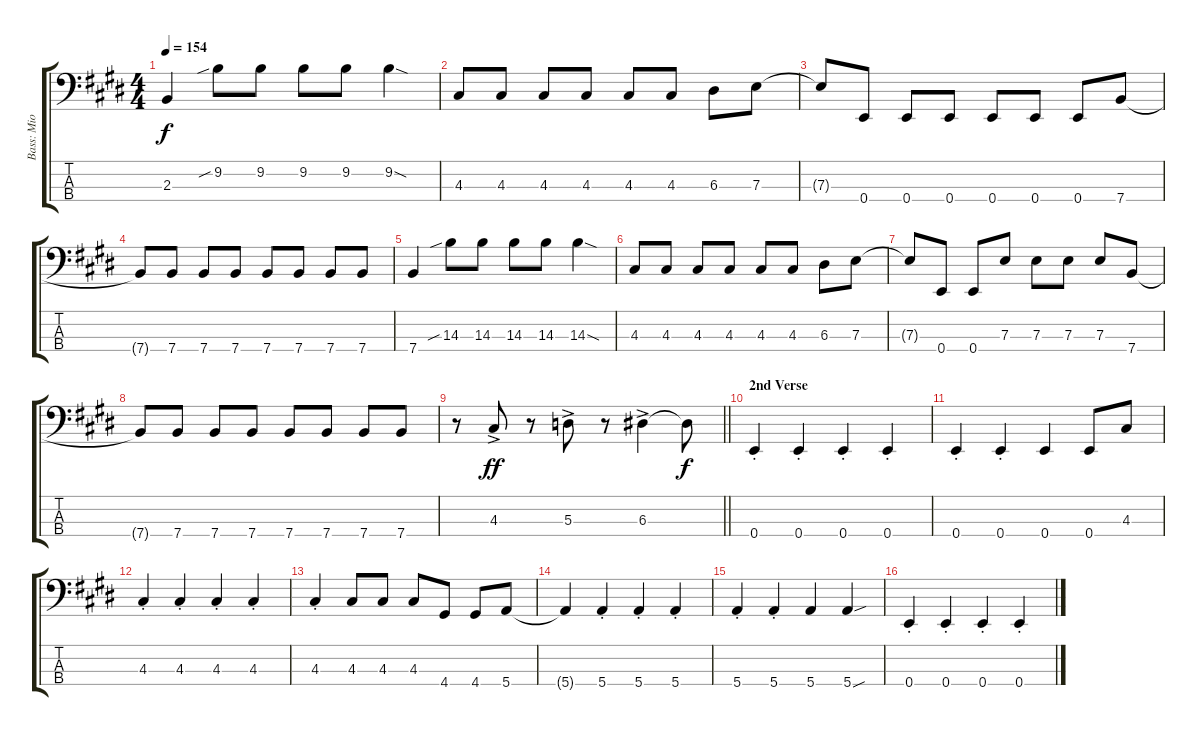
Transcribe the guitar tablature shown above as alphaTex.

\track ("Bass: Mio Akiyama" "Bass: Mio ") {instrument electricbassfinger}
\staff {score tabs}
\tuning (G2 D2 A1 E1) {hide}
\ts (4 4)
\tempo 154
\clef f4
\ks e
2.3.4{dy f} 9.2{sib}.8 9.2.8 9.2.8 9.2.8 9.2{sod}.4 |
4.3.8 4.3.8 4.3.8 4.3.8 4.3.8 4.3.8 6.3.8 7.3.8 |
7.3{t}.8 0.4.8 0.4.8 0.4.8 0.4.8 0.4.8 0.4.8 7.4.8 |
7.4{t}.8 7.4.8 7.4.8 7.4.8 7.4.8 7.4.8 7.4.8 7.4.8 |
7.4.4 14.3{sib}.8 14.3.8 14.3.8 14.3.8 14.3{sod}.4 |
4.3.8 4.3.8 4.3.8 4.3.8 4.3.8 4.3.8 6.3.8 7.3.8 |
7.3{t}.8 0.4.8 0.4.8 7.3.8 7.3.8 7.3.8 7.3.8 7.4.8 |
7.4{t}.8 7.4.8 7.4.8 7.4.8 7.4.8 7.4.8 7.4.8 7.4.8 |
\barLineRight lightlight
r.8 4.3{ac}.8{dy ff} r.8 5.3{ac}.8 r.8 6.3{ac}.4 6.3{t}.8{dy f} |
\section ("" "2nd Verse")
0.4{st}.4 0.4{st}.4 0.4{st}.4 0.4{st}.4 |
0.4{st}.4 0.4{st}.4 0.4.4 0.4.8 4.3.8 |
4.3{st}.4 4.3{st}.4 4.3{st}.4 4.3{st}.4 |
4.3{st}.4 4.3.8 4.3.8 4.3.8 4.4.8 4.4.8 5.4.8 |
5.4{t}.4 5.4{st}.4 5.4{st}.4 5.4{st}.4 |
5.4{st}.4 5.4{st}.4 5.4.4 5.4{sou}.4 |
0.4{st}.4 0.4{st}.4 0.4{st}.4 0.4{st}.4
